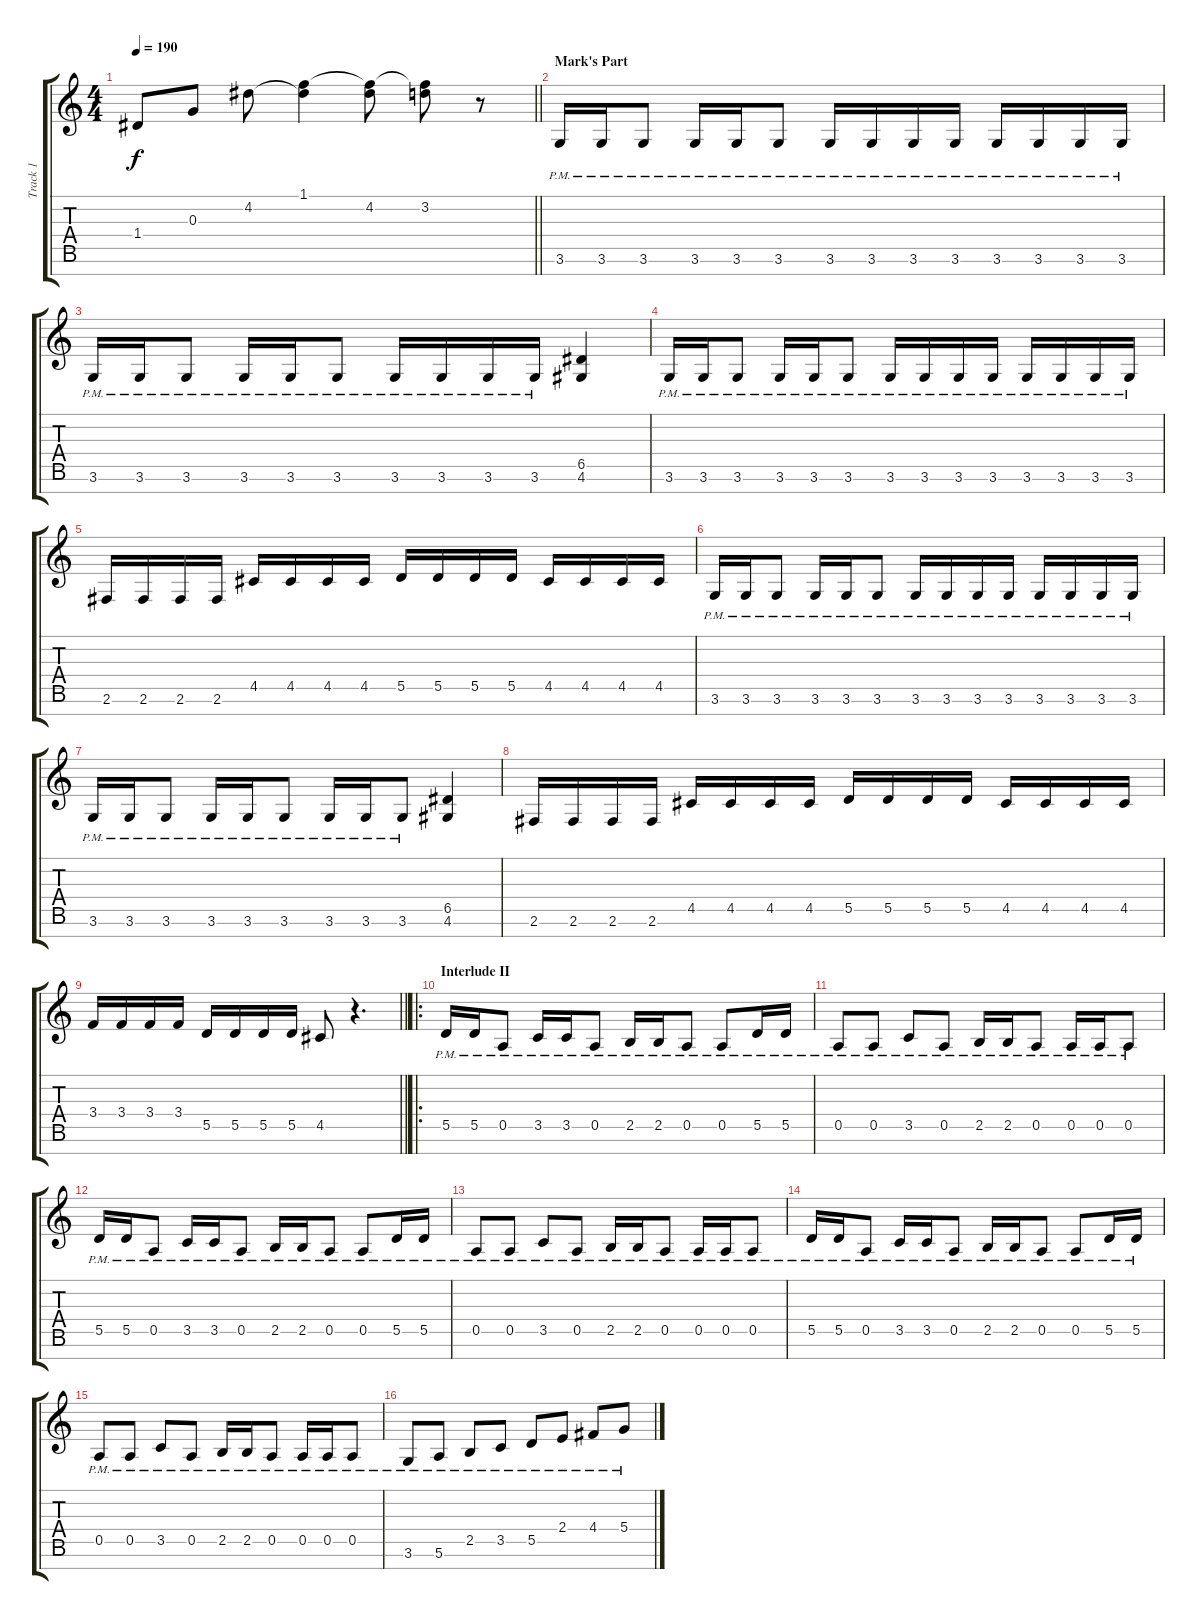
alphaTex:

\track ("Track 1" "Track 1") {instrument distortionguitar}
\staff {score tabs}
\tuning (E4 B3 G3 D3 A2 E2 B1) {hide}
\ts (4 4)
\tempo 190
\clef g2
\barLineRight lightlight
\ks c
1.4.8{dy f} 0.3.8 4.2.8 (1.1 4.2{t}).4 (1.1{t} 4.2).8 (1.1{t} 3.2).8 r.8 |
\section ("" "Mark's Part")
3.6{pm}.16 3.6{pm}.16 3.6{pm}.8 3.6{pm}.16 3.6{pm}.16 3.6{pm}.8 3.6{pm}.16 3.6{pm}.16 3.6{pm}.16 3.6{pm}.16 3.6{pm}.16 3.6{pm}.16 3.6{pm}.16 3.6{pm}.16 |
3.6{pm}.16 3.6{pm}.16 3.6{pm}.8 3.6{pm}.16 3.6{pm}.16 3.6{pm}.8 3.6{pm}.16 3.6{pm}.16 3.6{pm}.16 3.6{pm}.16 (6.5 4.6).4 |
3.6{pm}.16 3.6{pm}.16 3.6{pm}.8 3.6{pm}.16 3.6{pm}.16 3.6{pm}.8 3.6{pm}.16 3.6{pm}.16 3.6{pm}.16 3.6{pm}.16 3.6{pm}.16 3.6{pm}.16 3.6{pm}.16 3.6{pm}.16 |
2.6.16 2.6.16 2.6.16 2.6.16 4.5.16 4.5.16 4.5.16 4.5.16 5.5.16 5.5.16 5.5.16 5.5.16 4.5.16 4.5.16 4.5.16 4.5.16 |
3.6{pm}.16 3.6{pm}.16 3.6{pm}.8 3.6{pm}.16 3.6{pm}.16 3.6{pm}.8 3.6{pm}.16 3.6{pm}.16 3.6{pm}.16 3.6{pm}.16 3.6{pm}.16 3.6{pm}.16 3.6{pm}.16 3.6{pm}.16 |
3.6{pm}.16 3.6{pm}.16 3.6{pm}.8 3.6{pm}.16 3.6{pm}.16 3.6{pm}.8 3.6{pm}.16 3.6{pm}.16 3.6{pm}.8 (6.5 4.6).4 |
2.6.16 2.6.16 2.6.16 2.6.16 4.5.16 4.5.16 4.5.16 4.5.16 5.5.16 5.5.16 5.5.16 5.5.16 4.5.16 4.5.16 4.5.16 4.5.16 |
\barLineRight lightlight
3.4.16 3.4.16 3.4.16 3.4.16 5.5.16 5.5.16 5.5.16 5.5.16 4.5.8 r.4{d} |
\ro
\section ("" "Interlude II")
5.5{pm}.16 5.5{pm}.16 0.5{pm}.8 3.5{pm}.16 3.5{pm}.16 0.5{pm}.8 2.5{pm}.16 2.5{pm}.16 0.5{pm}.8 0.5{pm}.8 5.5{pm}.16 5.5{pm}.16 |
0.5{pm}.8 0.5{pm}.8 3.5{pm}.8 0.5{pm}.8 2.5{pm}.16 2.5{pm}.16 0.5{pm}.8 0.5{pm}.16 0.5{pm}.16 0.5{pm}.8 |
5.5{pm}.16 5.5{pm}.16 0.5{pm}.8 3.5{pm}.16 3.5{pm}.16 0.5{pm}.8 2.5{pm}.16 2.5{pm}.16 0.5{pm}.8 0.5{pm}.8 5.5{pm}.16 5.5{pm}.16 |
0.5{pm}.8 0.5{pm}.8 3.5{pm}.8 0.5{pm}.8 2.5{pm}.16 2.5{pm}.16 0.5{pm}.8 0.5{pm}.16 0.5{pm}.16 0.5{pm}.8 |
5.5{pm}.16 5.5{pm}.16 0.5{pm}.8 3.5{pm}.16 3.5{pm}.16 0.5{pm}.8 2.5{pm}.16 2.5{pm}.16 0.5{pm}.8 0.5{pm}.8 5.5{pm}.16 5.5{pm}.16 |
0.5{pm}.8 0.5{pm}.8 3.5{pm}.8 0.5{pm}.8 2.5{pm}.16 2.5{pm}.16 0.5{pm}.8 0.5{pm}.16 0.5{pm}.16 0.5{pm}.8 |
3.6{pm}.8 5.6{pm}.8 2.5{pm}.8 3.5{pm}.8 5.5{pm}.8 2.4{pm}.8 4.4{pm}.8 5.4{pm}.8
